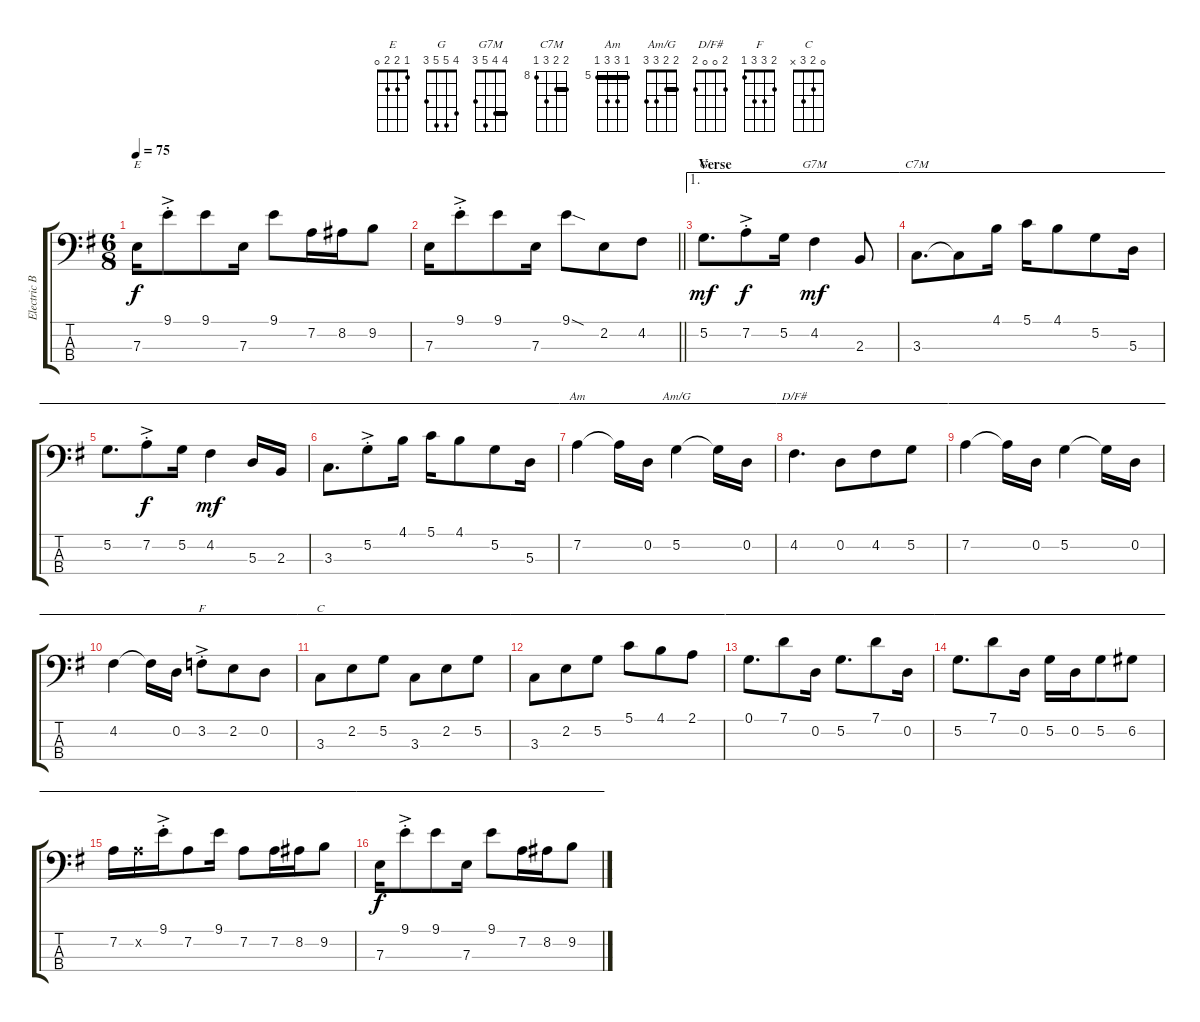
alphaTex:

\track ("Electric Bass" "Electric B") {instrument electricbassfinger}
\staff {score tabs}
\tuning (G2 D2 A1 E1) {hide}
\chord ("E" 1 2 2 0)
\chord ("G" 4 5 5 3)
\chord ("G7M" 4 4 5 3) {barre 4}
\chord ("C7M" 9 9 10 8) {firstfret 8 barre 9}
\chord ("Am" 5 7 7 5) {firstfret 5 barre 5}
\chord ("Am/G" 2 2 3 3) {barre 2}
\chord ("D/F#" 2 0 0 2)
\chord ("F" 2 3 3 1)
\chord ("C" 0 2 3 x)
\ts (6 8)
\tempo 75
\clef f4
\ks g
7.3.16{ch "E" dy f} 9.1{ac st}.8 9.1.8 7.3.16 9.1.8 7.2.16 8.2.16 9.2.8 |
\barLineRight lightlight
7.3.16 9.1{ac st}.8 9.1.8 7.3.16 9.1{sod}.8 2.2.8 4.2.8 |
\ae 1
\section ("" "Verse")
5.2.8{d ch "G" dy mf} 7.2{ac st}.8{dy f} 5.2.16 4.2.4{ch "G7M" dy mf} 2.3.8 |
\ae 1
3.3.8{d ch "C7M"} 3.3{t}.8 4.1.16 5.1.16 4.1.8 5.2.8 5.3.16 |
\ae 1
5.2.8{d} 7.2{ac st}.8{dy f} 5.2.16 4.2.4{dy mf} 5.3.16 2.3.16 |
\ae 1
3.3.8{d} 5.2{ac st}.8 4.1.16 5.1.16 4.1.8 5.2.8 5.3.16 |
\ae 1
7.2.4{ch "Am"} 7.2{t}.16 0.2.16 5.2.4{ch "Am/G"} 5.2{t}.16 0.2.16 |
\ae 1
4.2.4{d ch "D/F#"} 0.2.8 4.2.8 5.2.8 |
\ae 1
7.2.4 7.2{t}.16 0.2.16 5.2.4 5.2{t}.16 0.2.16 |
\ae 1
4.2.4 4.2{t}.16 0.2.16 3.2{ac st}.8{ch "F"} 2.2.8 0.2.8 |
\ae 1
3.3.8{ch "C"} 2.2.8 5.2.8 3.3.8 2.2.8 5.2.8 |
\ae 1
3.3.8 2.2.8 5.2.8 5.1.8 4.1.8 2.1.8 |
\ae 1
0.1.8{d} 7.1.8 0.2.16 5.2.8{d} 7.1.8 0.2.16 |
\ae 1
5.2.8{d} 7.1.8 0.2.16 5.2.16 0.2.16 5.2.8 6.2.8 |
\ae 1
7.2.16 7.2{x}.16 9.1{ac st}.16 7.2.8 9.1.16 7.2.8 7.2.16 8.2.16 9.2.8 |
\ae 1
7.3.16{dy f} 9.1{ac st}.8 9.1.8 7.3.16 9.1.8 7.2.16 8.2.16 9.2.8
